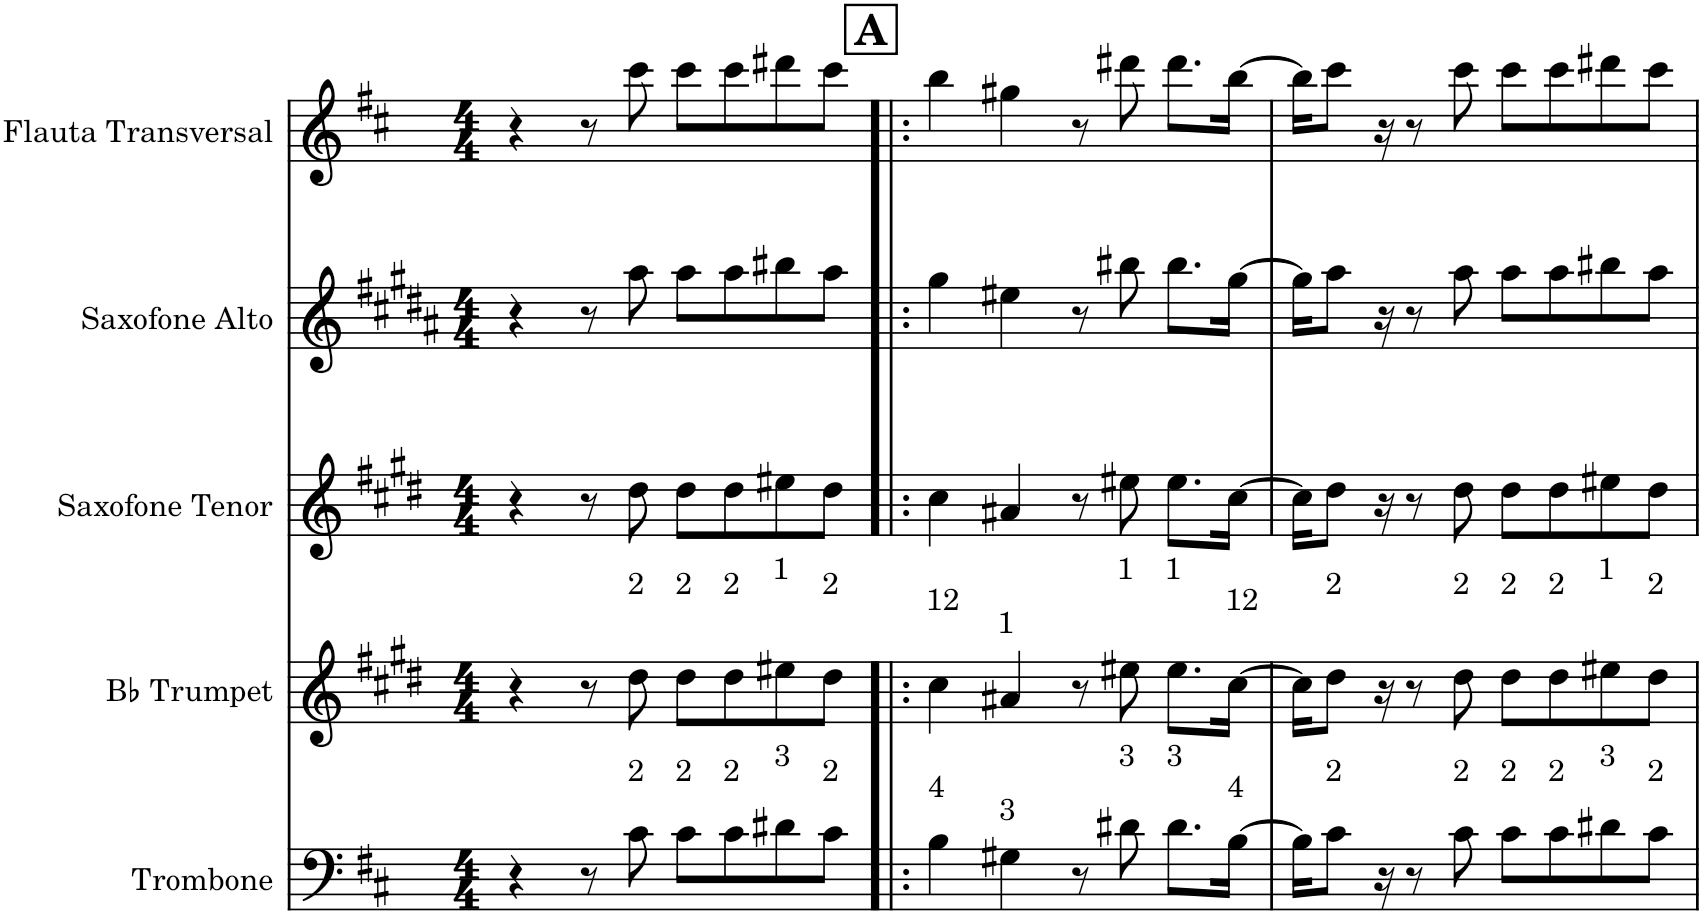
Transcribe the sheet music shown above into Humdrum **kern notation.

**kern	**kern	**kern	**kern	**kern
*part5	*part4	*part3	*part2	*part1
*staff5	*staff4	*staff3	*staff2	*staff1
*I"Trombone	*I"Bb Trumpet	*I"Saxofone Tenor	*I"Saxofone Alto	*I"Flauta Transversal
*I'Tbn.	*I'Bb Tpt.	*I'Sax. Tn.	*	*I'Fl.
*clefF4	*clefG2	*clefG2	*clefG2	*clefG2
*	*Trd1c2	*Trd8c14	*Trd5c9	*
*k[f#c#]	*k[f#c#g#d#]	*k[f#c#g#d#]	*k[f#c#g#d#a#]	*k[f#c#]
*M4/4	*M4/4	*M4/4	*M4/4	*M4/4
=1	=1	=1	=1	=1
4r	4r	4r	4r	4r
8r	8r	8r	8r	8r
!	!LO:TX:a:t=2	!	!	!
!LO:TX:a:t=2	!	!	!	!
8c#\	8dd#\	8dd#\	8aa#\	8ccc#\
!	!LO:TX:a:t=2	!	!	!
!LO:TX:a:t=2	!	!	!	!
8c#\L	8dd#\L	8dd#\L	8aa#\L	8ccc#\L
!	!LO:TX:a:t=2	!	!	!
!LO:TX:a:t=2	!	!	!	!
8c#\	8dd#\	8dd#\	8aa#\	8ccc#\
!	!LO:TX:a:t=1	!	!	!
!LO:TX:a:t=3	!	!	!	!
8d#X\	8ee#X\	8ee#X\	8bb#X\	8ddd#X\
!	!LO:TX:a:t=2	!	!	!
!LO:TX:a:t=2	!	!	!	!
8c#\J	8dd#\J	8dd#\J	8aa#\J	8ccc#\J
!!LO:REH:place=s1:a:B:cj:fs=14:t=A
=2!|:	=2!|:	=2!|:	=2!|:	=2!|:
!	!LO:TX:a:t=12	!	!	!
!LO:TX:a:t=4	!	!	!	!
4B\	4cc#\	4cc#\	4gg#\	4bb\
!	!LO:TX:a:t=1	!	!	!
!LO:TX:a:t=3	!	!	!	!
4G#X\	4a#X/	4a#X/	4ee#X\	4gg#X\
8r	8r	8r	8r	8r
!	!LO:TX:a:t=1	!	!	!
!LO:TX:a:t=3	!	!	!	!
8d#X\	8ee#X\	8ee#X\	8bb#X\	8ddd#X\
!	!LO:TX:a:t=1	!	!	!
!LO:TX:a:t=3	!	!	!	!
8.d#\L	8.ee#\L	8.ee#\L	8.bb#\L	8.ddd#\L
!	!LO:TX:a:t=12	!	!	!
!LO:TX:a:t=4	!	!	!	!
[16B\Jk	[16cc#\Jk	[16cc#\Jk	[16gg#\Jk	[16bb\Jk
=3	=3	=3	=3	=3
16B\KL]	16cc#\KL]	16cc#\KL]	16gg#\KL]	16bb\KL]
!	!LO:TX:a:t=2	!	!	!
!LO:TX:a:t=2	!	!	!	!
8c#\J	8dd#\J	8dd#\J	8aa#\J	8ccc#\J
16r	16r	16r	16r	16r
8r	8r	8r	8r	8r
!	!LO:TX:a:t=2	!	!	!
!LO:TX:a:t=2	!	!	!	!
8c#\	8dd#\	8dd#\	8aa#\	8ccc#\
!	!LO:TX:a:t=2	!	!	!
!LO:TX:a:t=2	!	!	!	!
8c#\L	8dd#\L	8dd#\L	8aa#\L	8ccc#\L
!	!LO:TX:a:t=2	!	!	!
!LO:TX:a:t=2	!	!	!	!
8c#\	8dd#\	8dd#\	8aa#\	8ccc#\
!	!LO:TX:a:t=1	!	!	!
!LO:TX:a:t=3	!	!	!	!
8d#X\	8ee#X\	8ee#X\	8bb#X\	8ddd#X\
!	!LO:TX:a:t=2	!	!	!
!LO:TX:a:t=2	!	!	!	!
8c#\J	8dd#\J	8dd#\J	8aa#\J	8ccc#\J
=	=	=	=	=
*-	*-	*-	*-	*-
